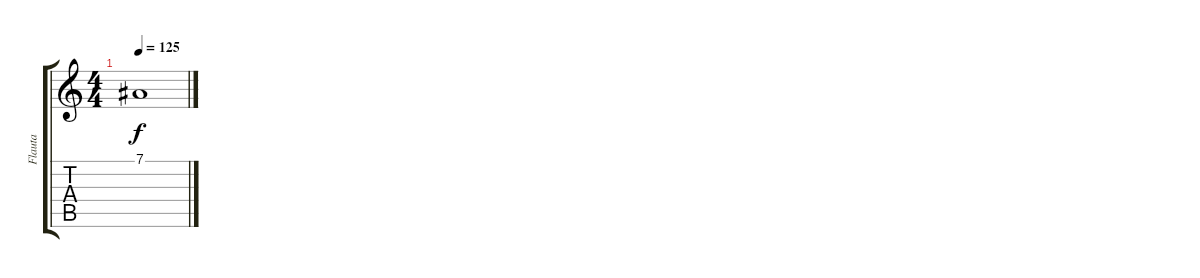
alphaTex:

\track ("Flauta" "Flauta") {instrument panflute}
\staff {score tabs}
\tuning (Eb4 Bb3 Gb3 Db3 Ab2 Eb2) {hide}
\ts (4 4)
\tempo 125
\clef g2
\ks c
7.1{t}.1{dy f}
